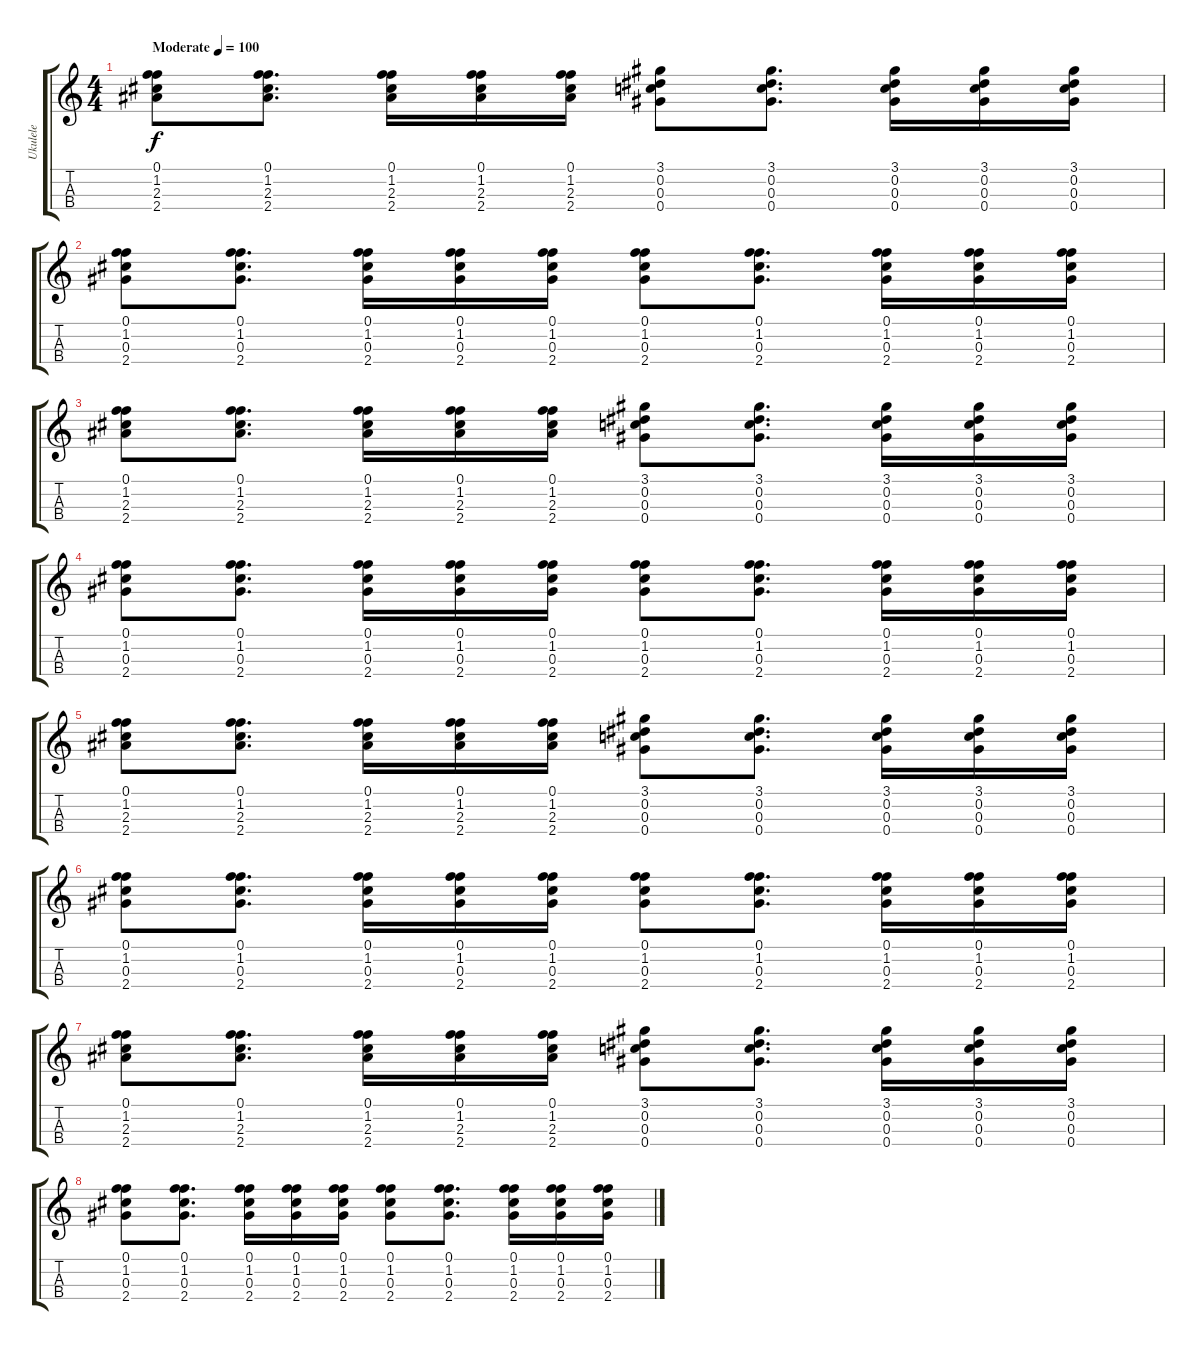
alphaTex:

\track ("Ukulele" "Ukulele") {instrument acousticguitarnylon}
\staff {score tabs}
\tuning (F4 C4 Ab3 Eb4) {hide}
\ts (4 4)
\tempo (100 "Moderate")
\clef g2
\ks c
(0.1 1.2 2.3 2.4).8{dy f instrument acousticguitarnylon} (0.1 1.2 2.3 2.4).8{d} (0.1 1.2 2.3 2.4).16 (0.1 1.2 2.3 2.4).16 (0.1 1.2 2.3 2.4).16 (3.1 0.2 0.3 0.4).8 (3.1 0.2 0.3 0.4).8{d} (3.1 0.2 0.3 0.4).16 (3.1 0.2 0.3 0.4).16 (3.1 0.2 0.3 0.4).16 |
(0.1 1.2 0.3 2.4).8 (0.1 1.2 0.3 2.4).8{d} (0.1 1.2 0.3 2.4).16 (0.1 1.2 0.3 2.4).16 (0.1 1.2 0.3 2.4).16 (0.1 1.2 0.3 2.4).8 (0.1 1.2 0.3 2.4).8{d} (0.1 1.2 0.3 2.4).16 (0.1 1.2 0.3 2.4).16 (0.1 1.2 0.3 2.4).16 |
(0.1 1.2 2.3 2.4).8 (0.1 1.2 2.3 2.4).8{d} (0.1 1.2 2.3 2.4).16 (0.1 1.2 2.3 2.4).16 (0.1 1.2 2.3 2.4).16 (3.1 0.2 0.3 0.4).8 (3.1 0.2 0.3 0.4).8{d} (3.1 0.2 0.3 0.4).16 (3.1 0.2 0.3 0.4).16 (3.1 0.2 0.3 0.4).16 |
(0.1 1.2 0.3 2.4).8 (0.1 1.2 0.3 2.4).8{d} (0.1 1.2 0.3 2.4).16 (0.1 1.2 0.3 2.4).16 (0.1 1.2 0.3 2.4).16 (0.1 1.2 0.3 2.4).8 (0.1 1.2 0.3 2.4).8{d} (0.1 1.2 0.3 2.4).16 (0.1 1.2 0.3 2.4).16 (0.1 1.2 0.3 2.4).16 |
(0.1 1.2 2.3 2.4).8 (0.1 1.2 2.3 2.4).8{d} (0.1 1.2 2.3 2.4).16 (0.1 1.2 2.3 2.4).16 (0.1 1.2 2.3 2.4).16 (3.1 0.2 0.3 0.4).8 (3.1 0.2 0.3 0.4).8{d} (3.1 0.2 0.3 0.4).16 (3.1 0.2 0.3 0.4).16 (3.1 0.2 0.3 0.4).16 |
(0.1 1.2 0.3 2.4).8 (0.1 1.2 0.3 2.4).8{d} (0.1 1.2 0.3 2.4).16 (0.1 1.2 0.3 2.4).16 (0.1 1.2 0.3 2.4).16 (0.1 1.2 0.3 2.4).8 (0.1 1.2 0.3 2.4).8{d} (0.1 1.2 0.3 2.4).16 (0.1 1.2 0.3 2.4).16 (0.1 1.2 0.3 2.4).16 |
(0.1 1.2 2.3 2.4).8 (0.1 1.2 2.3 2.4).8{d} (0.1 1.2 2.3 2.4).16 (0.1 1.2 2.3 2.4).16 (0.1 1.2 2.3 2.4).16 (3.1 0.2 0.3 0.4).8 (3.1 0.2 0.3 0.4).8{d} (3.1 0.2 0.3 0.4).16 (3.1 0.2 0.3 0.4).16 (3.1 0.2 0.3 0.4).16 |
(0.1 1.2 0.3 2.4).8 (0.1 1.2 0.3 2.4).8{d} (0.1 1.2 0.3 2.4).16 (0.1 1.2 0.3 2.4).16 (0.1 1.2 0.3 2.4).16 (0.1 1.2 0.3 2.4).8 (0.1 1.2 0.3 2.4).8{d} (0.1 1.2 0.3 2.4).16 (0.1 1.2 0.3 2.4).16 (0.1 1.2 0.3 2.4).16
